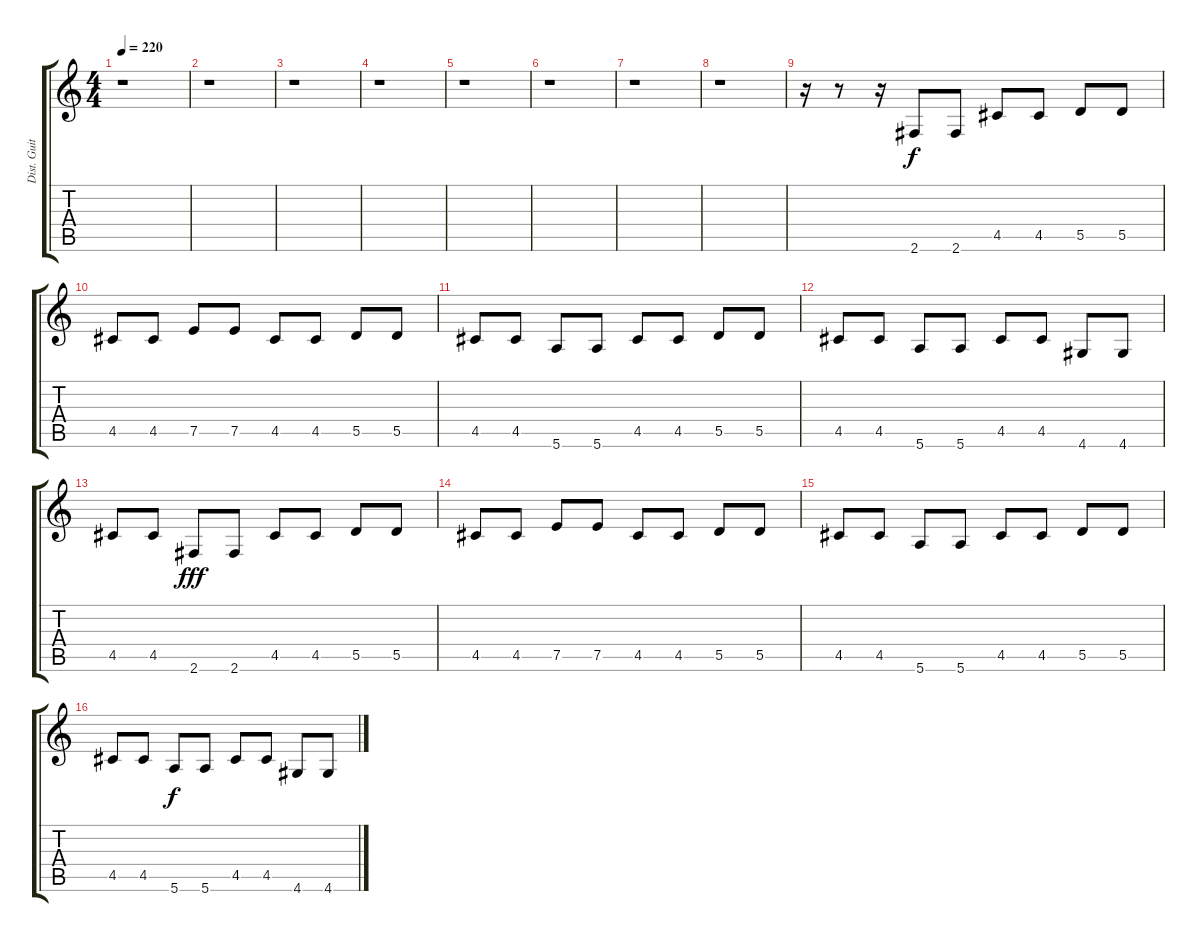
\track ("Dist. Guitar 1" "Dist. Guit") {instrument distortionguitar}
\staff {score tabs}
\tuning (E4 B3 G3 D3 A2 E2) {hide}
\ts (4 4)
\tempo 220
\clef g2
\ks c
r.1{dy ff} |
r.1 |
r.1 |
r.1 |
r.1 |
r.1 |
r.1 |
r.1 |
r.16 r.8 r.16 2.6.8{dy f} 2.6.8 4.5.8 4.5.8 5.5.8 5.5.8 |
4.5.8 4.5.8 7.5.8 7.5.8 4.5.8 4.5.8 5.5.8 5.5.8 |
4.5.8 4.5.8 5.6.8 5.6.8 4.5.8 4.5.8 5.5.8 5.5.8 |
4.5.8 4.5.8 5.6.8 5.6.8 4.5.8 4.5.8 4.6.8 4.6.8 |
4.5.8 4.5.8 2.6.8{dy fff} 2.6.8 4.5.8 4.5.8 5.5.8 5.5.8 |
4.5.8 4.5.8 7.5.8 7.5.8 4.5.8 4.5.8 5.5.8 5.5.8 |
4.5.8 4.5.8 5.6.8 5.6.8 4.5.8 4.5.8 5.5.8 5.5.8 |
4.5.8 4.5.8 5.6.8{dy f} 5.6.8 4.5.8 4.5.8 4.6.8 4.6.8
